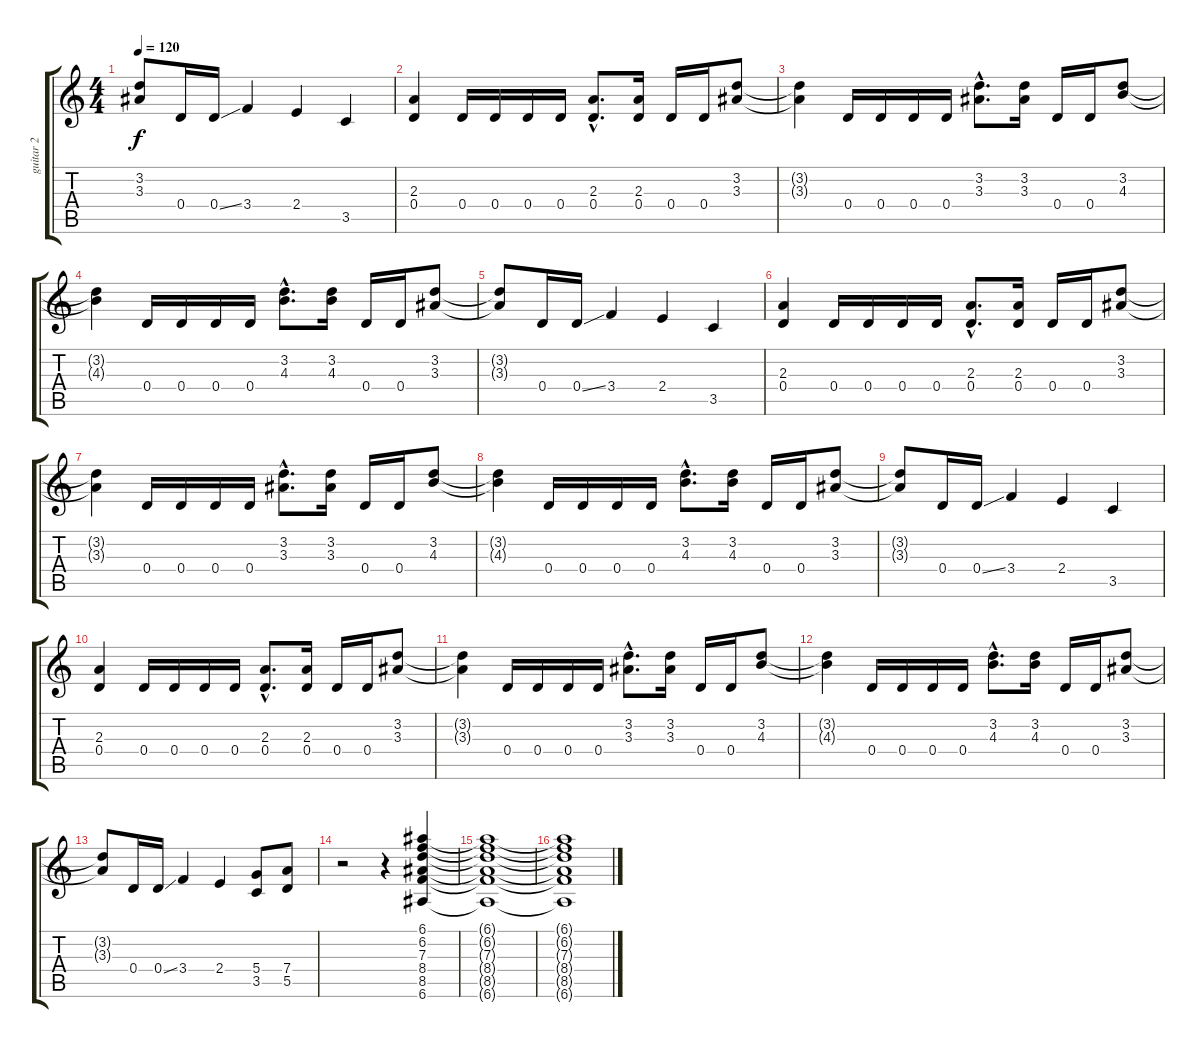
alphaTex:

\track ("guitar 2" "guitar 2") {instrument distortionguitar}
\staff {score tabs}
\tuning (E4 B3 G3 D3 A2 E2) {hide}
\ts (4 4)
\tempo 120
\clef g2
\ks c
(3.2{t} 3.3{t}).8{dy f} 0.4.16 0.4{ss}.16 3.4.4 2.4.4 3.5.4 |
(2.3 0.4).4 0.4.16 0.4.16 0.4.16 0.4.16 (2.3{hac} 0.4{hac}).8{d} (2.3 0.4).16 0.4.16 0.4.16 (3.2 3.3).8 |
(3.2{t} 3.3{t}).4 0.4.16 0.4.16 0.4.16 0.4.16 (3.2{hac} 3.3{hac}).8{d} (3.2 3.3).16 0.4.16 0.4.16 (3.2 4.3).8 |
(3.2{t} 4.3{t}).4 0.4.16 0.4.16 0.4.16 0.4.16 (3.2{hac} 4.3{hac}).8{d} (3.2 4.3).16 0.4.16 0.4.16 (3.2 3.3).8 |
(3.2{t} 3.3{t}).8 0.4.16 0.4{ss}.16 3.4.4 2.4.4 3.5.4 |
(2.3 0.4).4 0.4.16 0.4.16 0.4.16 0.4.16 (2.3{hac} 0.4{hac}).8{d} (2.3 0.4).16 0.4.16 0.4.16 (3.2 3.3).8 |
(3.2{t} 3.3{t}).4 0.4.16 0.4.16 0.4.16 0.4.16 (3.2{hac} 3.3{hac}).8{d} (3.2 3.3).16 0.4.16 0.4.16 (3.2 4.3).8 |
(3.2{t} 4.3{t}).4 0.4.16 0.4.16 0.4.16 0.4.16 (3.2{hac} 4.3{hac}).8{d} (3.2 4.3).16 0.4.16 0.4.16 (3.2 3.3).8 |
(3.2{t} 3.3{t}).8 0.4.16 0.4{ss}.16 3.4.4 2.4.4 3.5.4 |
(2.3 0.4).4 0.4.16 0.4.16 0.4.16 0.4.16 (2.3{hac} 0.4{hac}).8{d} (2.3 0.4).16 0.4.16 0.4.16 (3.2 3.3).8 |
(3.2{t} 3.3{t}).4 0.4.16 0.4.16 0.4.16 0.4.16 (3.2{hac} 3.3{hac}).8{d} (3.2 3.3).16 0.4.16 0.4.16 (3.2 4.3).8 |
(3.2{t} 4.3{t}).4 0.4.16 0.4.16 0.4.16 0.4.16 (3.2{hac} 4.3{hac}).8{d} (3.2 4.3).16 0.4.16 0.4.16 (3.2 3.3).8 |
(3.2{t} 3.3{t}).8 0.4.16 0.4{ss}.16 3.4.4 2.4.4 (5.4 3.5).8 (7.4 5.5).8 |
r.2 r.4 (6.1 6.2 7.3 8.4 8.5 6.6).4 |
(6.1{t} 6.2{t} 7.3{t} 8.4{t} 8.5{t} 6.6{t}).1 |
(6.1{t} 6.2{t} 7.3{t} 8.4{t} 8.5{t} 6.6{t}).1
